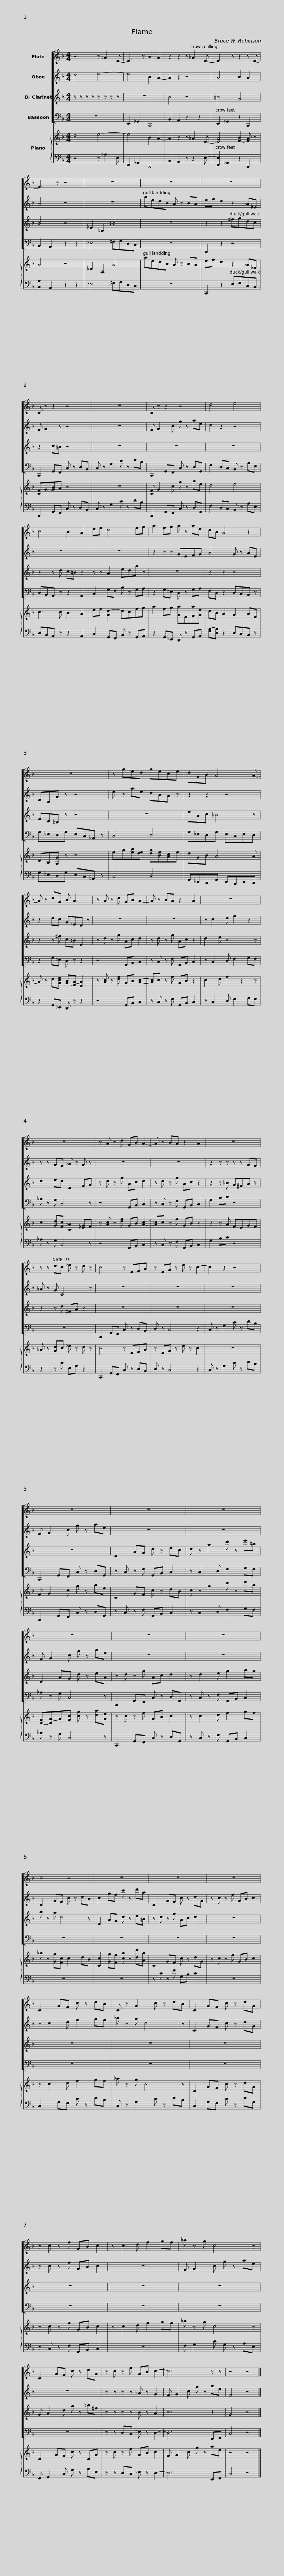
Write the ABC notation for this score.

X:1
%%score [ 1 2 3 4 ] { 5 | 6 }
L:1/8
M:4/4
I:linebreak $
K:F
V:1 treble
V:2 treble
V:3 treble transpose=-2
V:4 bass
V:5 treble
V:6 bass
V:1
 z4 z _A2 E- | E3 z B2 A2 | z2 z2 z _A2 E- | E3 z z2 z E- | E3 z z4 |$ %5
 z8 | z8 | z8 | C z z2 z4 | z8 |$ %10
 C z z2 z4 | d4 e4 | c4 B2 A2 | ef d4 fg | a2 fg a z ae |$ %15
 dB A4 z2 | z8 | z g_ed gece | dGB A4 A- |$ A z dG B A3 | %20
 z A z d GB A2- | A z BA z2 A2 | z8 | z8 |$ z A z d GB A2- | %25
 A z BA z2 A2 | z8 | z z dc _e z d z | c4 z EFA |$ z EG z e z c2- | %30
 c2 z2 z4 | z8 | z8 | z8 |$ z8 | %35
 z8 | z8 | c4 z4 | z8 |$ z8 | %40
 z8 | C2 GF c z dB | C z G2 c z dB | C2 GF c z dG |$ z c z f GB c2 | %45
 z c2 d f2 gf | _a z g c4 z | C2 GF c z dG | z c z f GB c2- |$ c6 z z | %50
 z4 z4 |] %51
V:2
 d4 e4- | e4 B2 A2- | A2 z2 z4 | A4 B2 A2 | A4 z4 |$ %5
 z8 | aedB A z BA | ef d2 z2 _A_E | F G2 z z4 | z8 |$ %10
 F G2 c g z ae | d2 z2 z4 | z8 | z8 | z2 z z GEFG |$ %15
 A4 G z AE | DB,G z z4 | e z ae dBA z | z2 z2 z4 |$ z2 dc G_ED z | %20
 z8 | z8 | z c2 d f2 z2 | z z GF _A z G z |$ z8 | %25
 z8 | z2 z z z z GF | _A z G C4 z | z8 |$ z8 | %30
 z8 | F G2 c g z ae | z8 | z8 |$ F G2 c g z ae | %35
 z8 | z8 | C2 GF c z dB | c2 gf c' z d'a |$ C2 GF c z dG | %40
 z c z f GB c2 | z c2 d f2 gf | _a z g c4 z | C2 GF c z dG |$ z c z f GB c2 | %45
 z8 | F G2 c g z ae | z8 | z z z z _A z G2 |$ F G2 c g z ae | %50
 F4 z4 |] %51
V:3
 z z z z z z z z | z8 | B4 z4 | =B4 G4 | B4 z4 |$ %5
 _E2 =B,2 =B4 | z8 | z2 z2 ^fgdc | z2 c=B z4 | z8 |$ %10
 z8 | z8 | z2 z d c=B z2 | z z A2 eda z | z8 |$ %15
 z2 z2 z4 | EC=B, z z4 | z8 | eAc =B4 z |$ z2 z ^f c=B E2 | %20
 z d z g Ac d2 | z d z g Ac z2 | d2 e z4 z | d2 ed D2 FG |$ z d z g Ac d2 | %25
 z d z g Ac z2 | z2 z =B G^FA z | z2 z d ^FA z2 | z8 |$ z8 | %30
 z8 | z8 | D2 AG d z ec | d z a2 d' z e'=b |$ D2 AG d z eA | %35
 z d z g Ac d2 | z d2 e g2 ag | b z a d4 z | D2 AG d z e=B |$ z d z g Ac d2 | %40
 z8 | z8 | z8 | z8 |$ z8 | %45
 z8 | z8 | G A2 d a z =b^f | z z z z B z A2 |$ z6 z2 | %50
 G4 z4 |] %51
V:4
 z8 | E,,2 _G,,2 C,,4 | B,,2 A,,2 z2 z2 | E,,2 _G,,2 z2 C,,2 | B,,2 A,,2 z2 z2 |$ %5
 _E,4 ^F,G,D,C, | z8 | C,,2 z2 z4 | C,,2 G,,F,, C, z D,B,, | C, z G,2 C z DB, |$ %10
 C,,2 G,,F,, C, z D,G,, | F,2 D,C, B,, z A,E, | D,B,,A,, z z2 A,,2 | C,2 G,F, B, z G,A, | z2 G,_E, D, z G,A, |$ %15
 F,D, z2 D,C,B,, z | G,_E,D,G, E,C,_A,, z | C,4 D,4 | G,_E,D,G, E,C,E,D, |$ z2 G,_E, D, z z2 | %20
 z4 G,,B,, C,2 | z C, z F, G,,B,, C,2 | z C,2 D, F,2 G,F, | _A, z G, C,4 z |$ z4 G,,B,, C,2 | %25
 z C, z F, G,,B,, C,2 | G,2 B,C z4 | z8 | C,,2 G,,F,, C, z D,B,, |$ D, z C,4 z2 | %30
 C, z G,2 C z DB, | C,,2 G,,F,, C, z D,G,, | z C, z F, G,,B,, C,2 | z C,2 D, F,2 G,F, |$ _A, z G, C,4 z | %35
 C,,2 G,,F,, C, z D,G,, | z C, z F, G,,B,, C,2 | z8 | z8 |$ z8 | %40
 z8 | z8 | z8 | z8 |$ z8 | %45
 z8 | z8 | z8 | z z D,C, _E, z D,2- |$ D,6 E,,F,, | %50
 C,4 z4 |] %51
V:5
 d4 e4- | e4 B2 A2- | A2 z2 z _A2 E- | [EA]4 [F-B]2 [FA] z | A4 z4 |$ %5
 _D2 A,2 A4 | aedB A z BA | ef d2 z2 _A_E | [CF]G-[GB]A z4 | z8 |$ %10
 [CF] G2 c g z ae | d4 e4 | c3 c B2 A2 | ef [Gd-]2 dcfg | a2 fg [Ga]E[Fa][Ge] |$ %15
 dB A2 G2 AE | DB,[A,G] z z4 | eg[_ea][de] [dg][Be][Ac]e | dGB A4 A- |$ A z d[Gce] [GB][_EA-] [DA]2 | %20
 z [Ac] z [df] GB [Ac]2- | [Ac]c z f GB z2 | c2 d f2 z2 z | c2 [Gd][Fc] [C_A]2 [_EG]F |$ z [Ac] z [df] GB [Ac]2- | %25
 [Ac]c z f GB z2 | z2 z A FEGF | _A z [Gd]c _e z d z | c4 z EFA |$ z EG z e z c2 | %30
 z8 | F G2 c g z ae | C2 GF c z dB | c z g2 c' z d'a |$ [C-F][CG-]G[Fc] [cg] z [da][Ge] | %35
 z c z f GB c2 | z c2 d f2 gf | _a z [Gg][Fc] c2 dB | [Cc]2 [Gg][Ff] [ca] z [dd'][Aa] |$ C2 GF c z dG | %40
 z c z f GB c2 | z c2 d f2 gf | _a z g c4 z | C2 GF c z dG |$ z c z f GB c2 | %45
 z c2 d f2 gf | _a z g c4 z | C2 GF c z CG | z c z f GB c2 |$ F G2 c g z ae | %50
 z4 z4 |] %51
V:6
 z4 z _A,2 E, | E,,2 _G,,2 C,,4 | B,,2 A,,2 z z2 E,- | [E,,E,]2 _G,,2 z2 C,,2 | [B,,A,]2 A,,2 z2 z2 |$ %5
 _E,4 ^F,G,D,C, | z8 | C,,2 z2 E,F,C,B,, | C,,2 G,,F,, C, z D,B,, | C, z G,2 C z DB, |$ %10
 C,,2 G,,F,, C, z D,G,, | F,2 D,C, B,, z A,E, | D,B,,A,, z z2 A,,2 | C,2 G,,F,, B,, z G,,A,, | z2 G,,_E,, D,, z G,,A,, |$ %15
 [F,A,-][D,A,] z2 D,C,B,, z | G,_E,D,G, E,C,_A,, z | C,4 D,4 | G,,_E,,D,,G,, E,,C,,E,,D,, |$ z2 G,,_E,, D,, z z2 | %20
 z4 G,,B,, C,2 | z C, z F, G,,B,, C,2 | z C,2 D, F,2 G,F, | _A, z G, C,4 z |$ z4 G,,B,, C,2 | %25
 z C, z F, G,,B,, C,2 | G,2 B,C z4 | z2 z C E,G, z2 | C,,2 G,,F,, C, z D,B,, |$ D, z C,4 z2 | %30
 C, z G,2 C z DB, | C,,2 G,,F,, C, z D,G,, | z C, z F, G,,B,, C,2 | z C,2 D, F,2 G,F, |$ _A, z G, C,4 z | %35
 C,,2 G,,F,, C, z D,G,, | z C, z F, G,,B,, C,2 | z8 | z8 |$ z C z F G,B, C2 | %40
 z8 | C,2 G,F, C z DB, | C, z G,2 C z DB, | C,2 G,F, C z DG, |$ z C, z F, G,,B,, C,2 | %45
 z8 | F, G,2 C G, z A,E, | F,, G,,2 C, G, z A,E, | z z D,C, _E, z D,2- |$ D,6 E,,F,, | %50
 C,4 z4 |] %51
